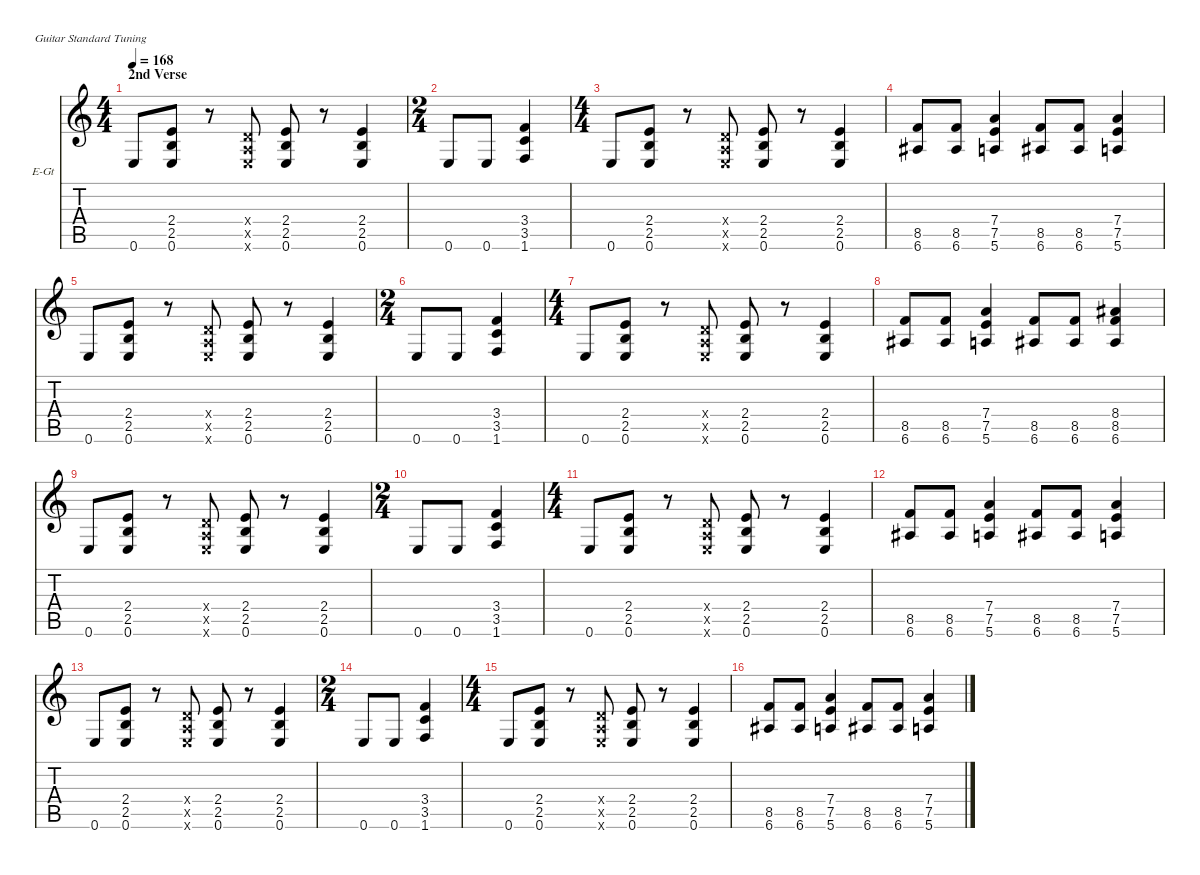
\hideDynamics
\bracketExtendMode nobrackets
\firstSystemTrackNameOrientation horizontal
\otherSystemsTrackNameOrientation horizontal
\track ("Guitar III" "E-Gt") {instrument distortionguitar}
\staff {score tabs}
\tuning (E4 B3 G3 D3 A2 E2)
\ts (4 4)
\section ("" "2nd Verse")
\tempo 168
\clef g2
\ks c
0.6.8{dy f beam Up} (2.4 2.5 0.6).8{beam Up} r.8{beam Up} (0.4{x} 0.5{x} 0.6{x}).8{beam Up} (2.4 2.5 0.6).8{beam Up} r.8{beam Up} (2.4 2.5 0.6).4{beam Up} |
\ts (2 4)
0.6.8{beam Up} 0.6.8{beam Up} (3.4 3.5 1.6).4{beam Up} |
\ts (4 4)
0.6.8{beam Up} (2.4 2.5 0.6).8{beam Up} r.8{beam Up} (0.4{x} 0.5{x} 0.6{x}).8{beam Up} (2.4 2.5 0.6).8{beam Up} r.8{beam Up} (2.4 2.5 0.6).4{beam Up} |
(8.5 6.6{acc #}).8{beam Up} (8.5 6.6{acc #}).8{beam Up} (7.4 7.5 5.6).4{beam Up} (8.5 6.6{acc #}).8{beam Up} (8.5 6.6{acc #}).8{beam Up} (7.4 7.5 5.6).4{beam Up} |
0.6.8{beam Up} (2.4 2.5 0.6).8{beam Up} r.8{beam Up} (0.4{x} 0.5{x} 0.6{x}).8{beam Up} (2.4 2.5 0.6).8{beam Up} r.8{beam Up} (2.4 2.5 0.6).4{beam Up} |
\ts (2 4)
0.6.8{beam Up} 0.6.8{beam Up} (3.4 3.5 1.6).4{beam Up} |
\ts (4 4)
0.6.8{beam Up} (2.4 2.5 0.6).8{beam Up} r.8{beam Up} (0.4{x} 0.5{x} 0.6{x}).8{beam Up} (2.4 2.5 0.6).8{beam Up} r.8{beam Up} (2.4 2.5 0.6).4{beam Up} |
(8.5 6.6{acc #}).8{beam Up} (8.5 6.6{acc #}).8{beam Up} (7.4 7.5 5.6).4{beam Up} (8.5 6.6{acc #}).8{beam Up} (8.5 6.6{acc #}).8{beam Up} (8.4{acc #} 8.5 6.6{acc #}).4{beam Up} |
0.6.8{beam Up} (2.4 2.5 0.6).8{beam Up} r.8{beam Up} (0.4{x} 0.5{x} 0.6{x}).8{beam Up} (2.4 2.5 0.6).8{beam Up} r.8{beam Up} (2.4 2.5 0.6).4{beam Up} |
\ts (2 4)
0.6.8{beam Up} 0.6.8{beam Up} (3.4 3.5 1.6).4{beam Up} |
\ts (4 4)
0.6.8{beam Up} (2.4 2.5 0.6).8{beam Up} r.8{beam Up} (0.4{x} 0.5{x} 0.6{x}).8{beam Up} (2.4 2.5 0.6).8{beam Up} r.8{beam Up} (2.4 2.5 0.6).4{beam Up} |
(8.5 6.6{acc #}).8{beam Up} (8.5 6.6{acc #}).8{beam Up} (7.4 7.5 5.6).4{beam Up} (8.5 6.6{acc #}).8{beam Up} (8.5 6.6{acc #}).8{beam Up} (7.4 7.5 5.6).4{beam Up} |
0.6.8{beam Up} (2.4 2.5 0.6).8{beam Up} r.8{beam Up} (0.4{x} 0.5{x} 0.6{x}).8{beam Up} (2.4 2.5 0.6).8{beam Up} r.8{beam Up} (2.4 2.5 0.6).4{beam Up} |
\ts (2 4)
0.6.8{beam Up} 0.6.8{beam Up} (3.4 3.5 1.6).4{beam Up} |
\ts (4 4)
0.6.8{beam Up} (2.4 2.5 0.6).8{beam Up} r.8{beam Up} (0.4{x} 0.5{x} 0.6{x}).8{beam Up} (2.4 2.5 0.6).8{beam Up} r.8{beam Up} (2.4 2.5 0.6).4{beam Up} |
(8.5 6.6{acc #}).8{beam Up} (8.5 6.6{acc #}).8{beam Up} (7.4 7.5 5.6).4{beam Up} (8.5 6.6{acc #}).8{beam Up} (8.5 6.6{acc #}).8{beam Up} (7.4 7.5 5.6).4{beam Up}
